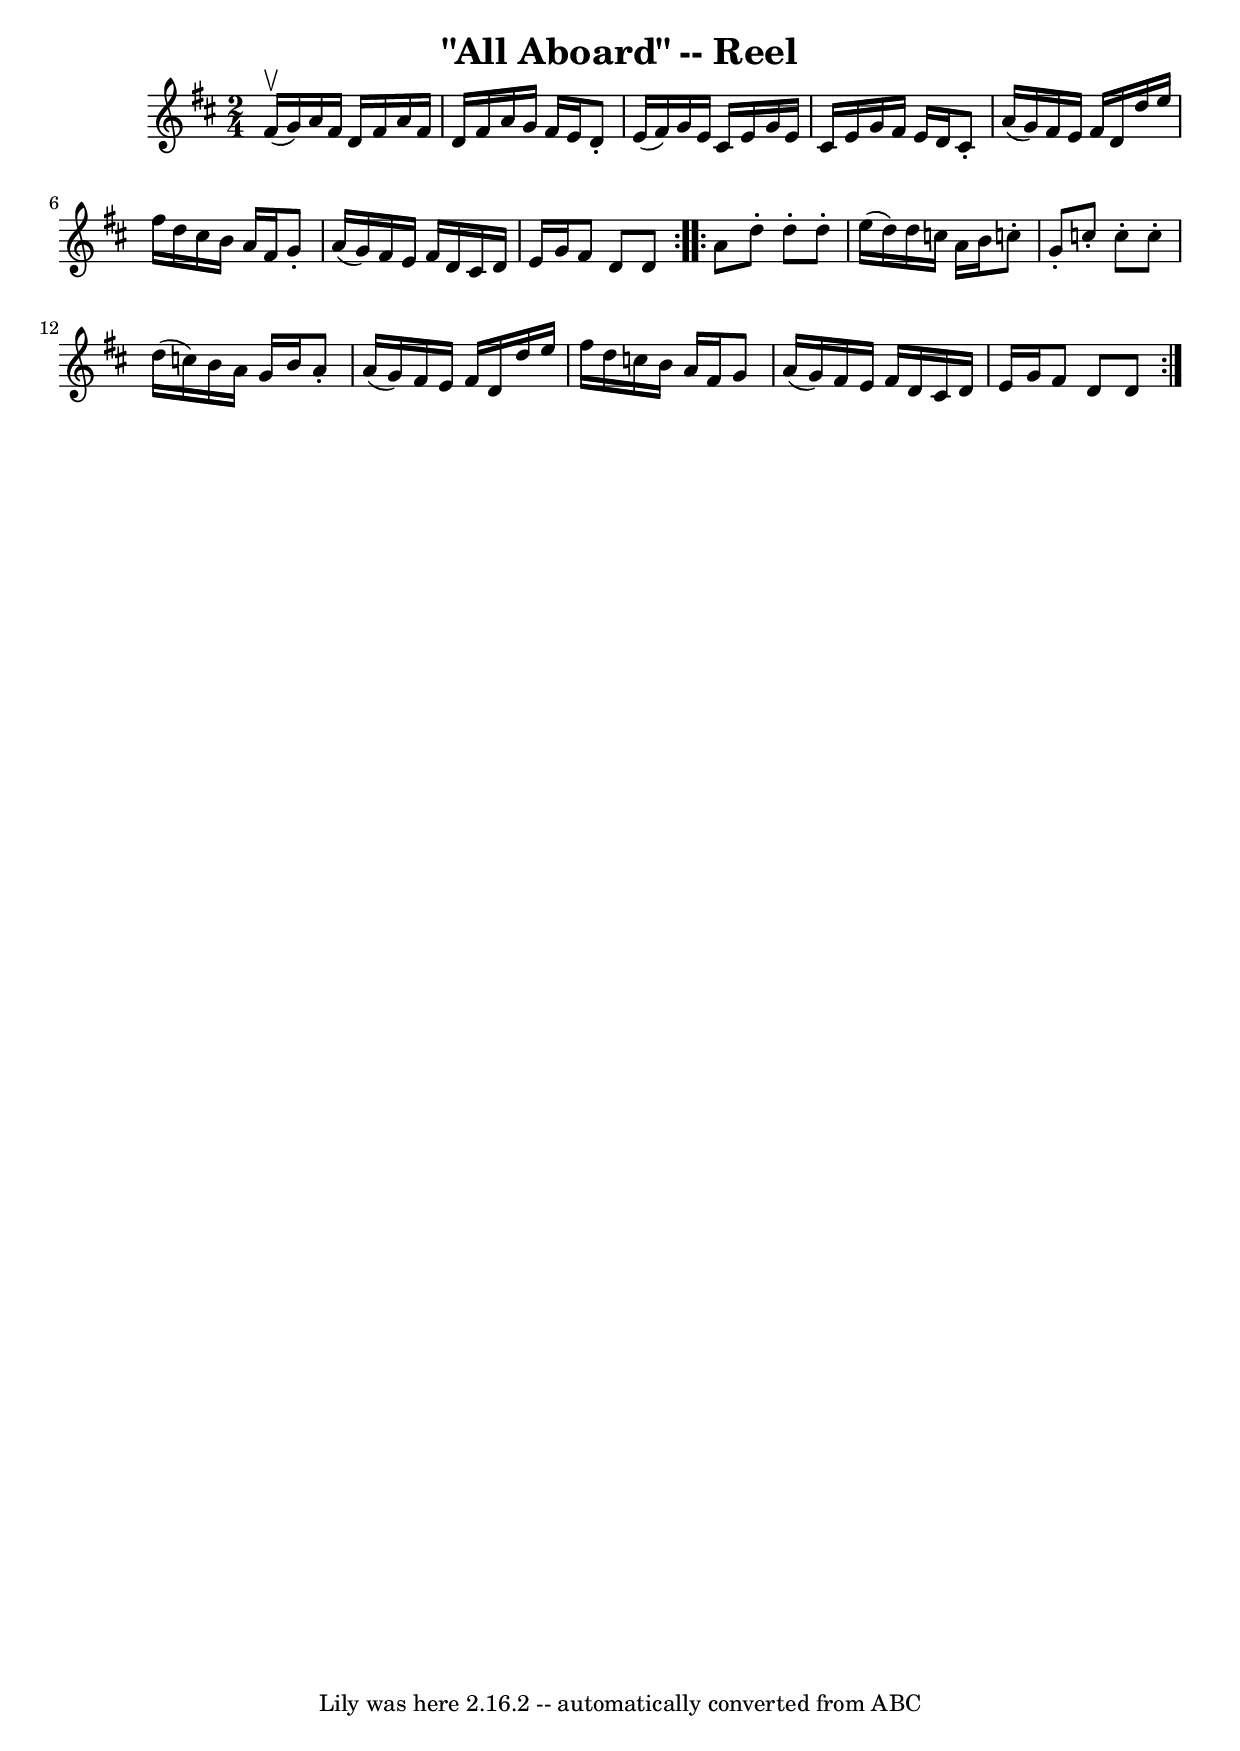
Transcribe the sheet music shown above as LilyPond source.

\version "2.16.2"
\include "Mammoth.ily"
\header {
  %% book = "Ryan's Mammoth Collection"
 crossRefNumber = "1"
 footnotes = "\\\\237"
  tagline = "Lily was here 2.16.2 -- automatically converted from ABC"
  title = "\"All Aboard\" -- Reel"

}
voicedefault =  {



  \repeat volta 2 {

    \time 2/4 
    \key d \major fis'16^\upbow(g'16)  |
 a'16 fis'16 d'16 fis'16 a'16 fis'16 d'16 fis'16     |
 a'16 g'16 fis'16 e'16 d'8-. e'16 (fis'16)    |
 g'16 e'16 cis'16 e'16 g'16 e'16 cis'16 e'16     |
 g'16 fis'16 e'16 d'16 cis'8-. a'16 (g'16)    |
 fis'16 e'16 fis'16 d'16 d''16 e''16 fis''16 d''16     |
 cis''16 b'16 a'16 fis'16 g'8-. a'16 (g'16)    |
 fis'16 e'16 fis'16 d'16 cis'16 d'16 e'16 g'16     |
    
 fis'8 d'8 d'8  
  }     
  \repeat volta 2 { a'8   |
 d''8-. d''8-. d''8-. e''16 (d''16)    |
 d''16 c''16 a'16 b'16 c''!8-. g'8-.    |
 c''8-. c''8-. c''8-. d''16 ( c''16)    |
 b'16 a'16 g'16 b'16 a'8-. a'16 (g'16)   |
 fis'16 e'16 fis'16 d'16 d''16 e''16 fis''16 d''16     |
 c''16 b'16 a'16 fis'16 g'8 a'16 (g'16)   |
 fis'16 e'16 fis'16 d'16 cis'16 d'16 e'16 g'16     |
 fis'8 d'8 d'8    
  }   

}

\score{
  <<

    \context Staff="default"
    {
      \voicedefault 
      
    }

  >>
  \layout {
    
  }
  \midi {
  }

}
